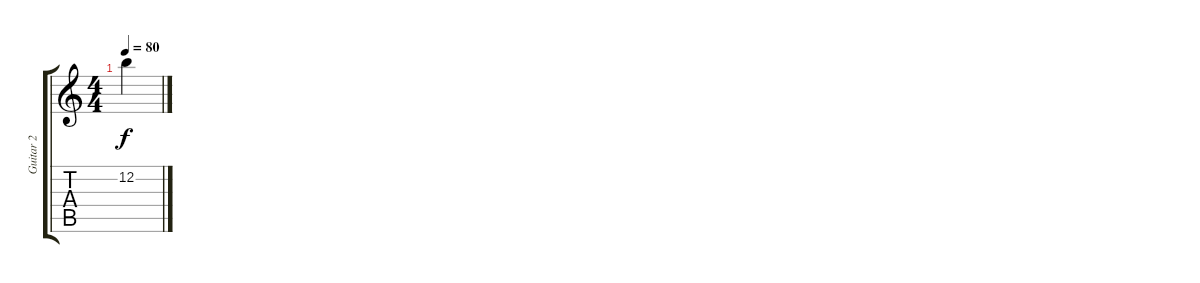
\track ("Guitar 2" "Guitar 2") {instrument distortionguitar}
\staff {score tabs}
\tuning (E4 B3 G3 D3 A2 E2) {hide}
\ts (4 4)
\tempo 80
\clef g2
\ks c
12.2.4{dy f}
